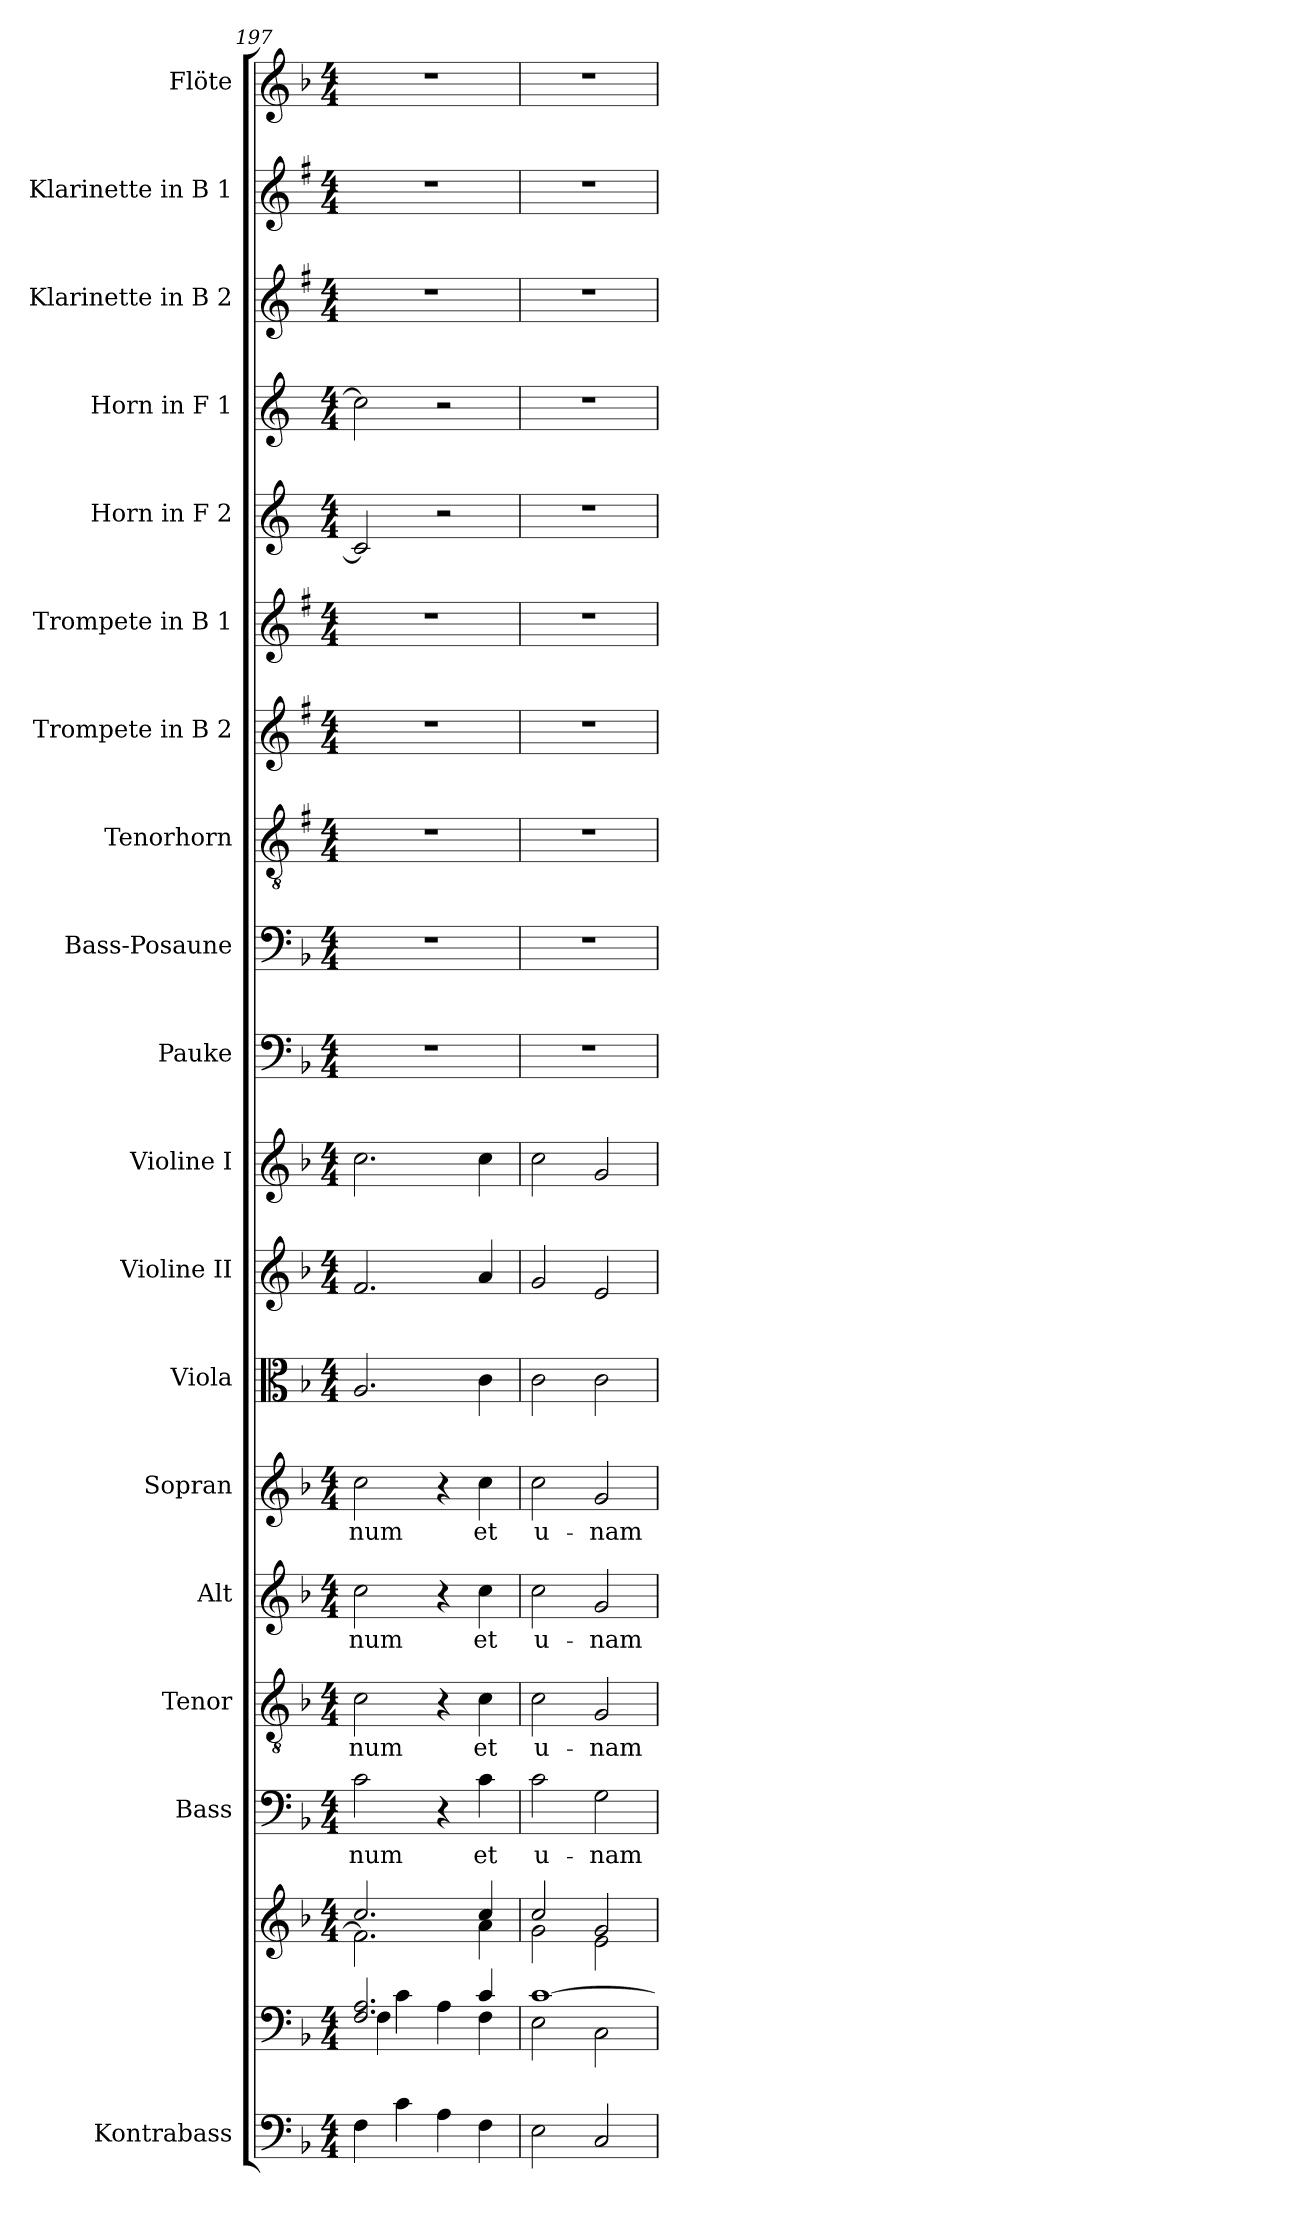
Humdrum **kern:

**kern	**kern	**kern	**kern	**text	**kern	**text	**kern	**text	**kern	**text	**kern	**kern	**kern	**kern	**kern	**kern	**kern	**kern	**kern	**kern	**kern	**kern	**kern
*part19	*part18	*part18	*part17	*part17	*part16	*part16	*part15	*part15	*part14	*part14	*part13	*part12	*part11	*part10	*part9	*part8	*part7	*part6	*part5	*part4	*part3	*part2	*part1
*staff20	*staff19	*staff18	*staff17	*staff17	*staff16	*staff16	*staff15	*staff15	*staff14	*staff14	*staff13	*staff12	*staff11	*staff10	*staff9	*staff8	*staff7	*staff6	*staff5	*staff4	*staff3	*staff2	*staff1
*I"Kontrabass	*	*	*I"Bass	*	*I"Tenor	*	*I"Alt	*	*I"Sopran	*	*I"Viola	*I"Violine II	*I"Violine I	*I"Pauke	*I"Bass-Posaune	*I"Tenorhorn	*I"Trompete in B 2	*I"Trompete in B 1	*I"Horn in F 2	*I"Horn in F 1	*I"Klarinette in B 2	*I"Klarinette in B 1	*I"Flöte
*I'Kb.	*	*	*I'B	*	*I'T	*	*I'A	*	*I'S	*	*I'Vla.	*I'Vl. II	*I'Vl. I	*I'Pk.	*I'B. Pos.	*I'T	*	*	*I'Hrn. 2	*I'Hrn. 1	*	*	*I'Fl.
*clefF4	*clefF4	*clefG2	*clefF4	*	*clefGv2	*	*clefG2	*	*clefG2	*	*clefC3	*clefG2	*clefG2	*clefF4	*clefF4	*clefGv2	*clefG2	*clefG2	*clefG2	*clefG2	*clefG2	*clefG2	*clefG2
*ITrd7c12	*	*	*	*	*	*	*	*	*	*	*	*	*	*	*	*ITrd1c2	*ITrd1c2	*ITrd1c2	*ITrd4c7	*ITrd4c7	*ITrd1c2	*ITrd1c2	*
*k[b-]	*k[b-]	*k[b-]	*k[b-]	*	*k[b-]	*	*k[b-]	*	*k[b-]	*	*k[b-]	*k[b-]	*k[b-]	*k[b-]	*k[b-]	*k[b-]	*k[b-]	*k[b-]	*k[b-]	*k[b-]	*k[b-]	*k[b-]	*k[b-]
*F:	*F:	*F:	*F:	*	*F:	*	*F:	*	*F:	*	*F:	*F:	*F:	*F:	*F:	*F:	*F:	*F:	*F:	*F:	*F:	*F:	*F:
*M4/4	*M4/4	*M4/4	*M4/4	*	*M4/4	*	*M4/4	*	*M4/4	*	*M4/4	*M4/4	*M4/4	*M4/4	*M4/4	*M4/4	*M4/4	*M4/4	*M4/4	*M4/4	*M4/4	*M4/4	*M4/4
=197	=197	=197	=197	=197	=197	=197	=197	=197	=197	=197	=197	=197	=197	=197	=197	=197	=197	=197	=197	=197	=197	=197	=197
*	*^	*^	*	*	*	*	*	*	*	*	*	*	*	*	*	*	*	*	*	*	*	*	*
!	!	!	!	!	!	!LO:LY:b	!	!LO:LY:b	!	!LO:LY:b	!	!LO:LY:b	!	!	!	!	!	!	!	!	!	!	!	!	!
4FF\	2.F/ 2.A/	4F\	2.cc/	2.f\]	2c\	-num	2c\	-num	2cc\	-num	2cc\	-num	2.A/	2.f/	2.cc\	1r	1r	1r	1r	1r	2F/]	2f\]	1r	1r	1r
4C\	.	4c\	.	.	.	.	.	.	.	.	.	.	.	.	.	.	.	.	.	.	.	.	.	.	.
4AA\	.	4A\	.	.	4r	.	4r	.	4r	.	4r	.	.	.	.	.	.	.	.	.	2r	2r	.	.	.
!	!	!	!	!	!	!LO:LY:b	!	!LO:LY:b	!	!LO:LY:b	!	!LO:LY:b	!	!	!	!	!	!	!	!	!	!	!	!	!
4FF\	4c/	4F\	4cc/	4a\	4c\	et	4c\	et	4cc\	et	4cc\	et	4c\	4a/	4cc\	.	.	.	.	.	.	.	.	.	.
=198	=198	=198	=198	=198	=198	=198	=198	=198	=198	=198	=198	=198	=198	=198	=198	=198	=198	=198	=198	=198	=198	=198	=198	=198	=198
!	!	!	!	!	!	!LO:LY:b	!	!LO:LY:b	!	!LO:LY:b	!	!LO:LY:b	!	!	!	!	!	!	!	!	!	!	!	!	!
2EE\	[>1c	2E\	2cc/	2g\	2c\	u-	2c\	u-	2cc\	u-	2cc\	u-	2c\	2g/	2cc\	1r	1r	1r	1r	1r	1r	1r	1r	1r	1r
!	!	!	!	!	!	!LO:LY:b	!	!LO:LY:b	!	!LO:LY:b	!	!LO:LY:b	!	!	!	!	!	!	!	!	!	!	!	!	!
2CC/	.	2C\	2g/	2e\	2G\	-nam	2G/	-nam	2g/	-nam	2g/	-nam	2c\	2e/	2g/	.	.	.	.	.	.	.	.	.	.
*	*v	*v	*	*	*	*	*	*	*	*	*	*	*	*	*	*	*	*	*	*	*	*	*	*	*
*	*	*v	*v	*	*	*	*	*	*	*	*	*	*	*	*	*	*	*	*	*	*	*	*	*
=	=	=	=	=	=	=	=	=	=	=	=	=	=	=	=	=	=	=	=	=	=	=	=
*-	*-	*-	*-	*-	*-	*-	*-	*-	*-	*-	*-	*-	*-	*-	*-	*-	*-	*-	*-	*-	*-	*-	*-
